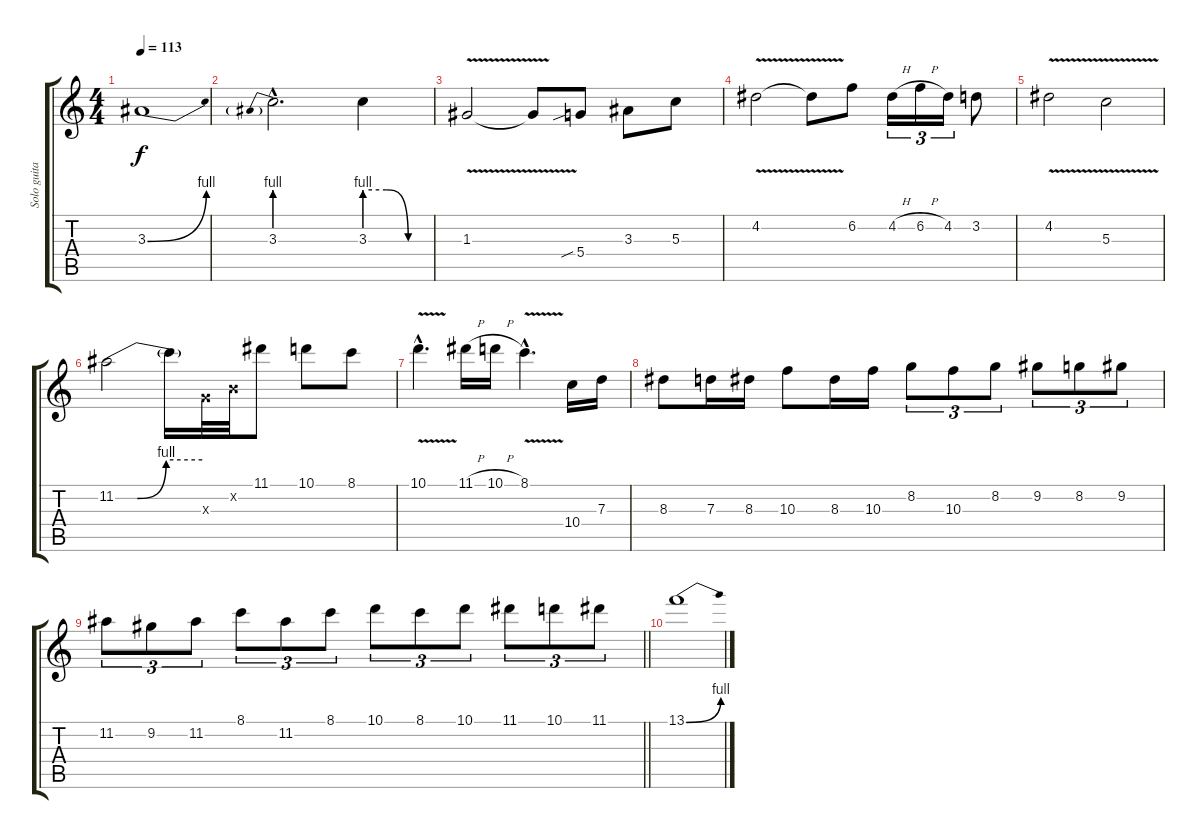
\track ("Solo guitar" "Solo guita") {instrument overdrivenguitar}
\staff {score tabs}
\tuning (E4 B3 G3 D3 A2 E2) {hide}
\ts (4 4)
\tempo 113
\clef g2
\ks c
3.3{be (bend 0 0 60 4)}.1{dy f} |
3.3{be (prebend 0 4 60 4) hac}.2{d} 3.3{be (custom 0 4 20 4 40 0 60 0)}.4 |
1.3{v}.2 1.3{t}.8 5.4{sib}.8 3.3.8 5.3.8 |
4.2{v}.2 4.2{t}.8 6.2.8 4.2{h}.16{tu (3 2)} 6.2{h}.16{tu (3 2)} 4.2.16{tu (3 2)} 3.2.8 |
4.2{v}.2 5.3{v}.2 |
11.2{be (custom 0 0 15 0 35 4 60 4)}.2 11.2{t}.16 0.3{x}.32 0.2{x}.32 11.1.8 10.1.8 8.1.8 |
10.1{v hac}.4{d} 11.1{h}.16 10.1{h}.16 8.1{v hac}.4{d} 10.4.16 7.3.16 |
8.3.8 7.3.16 8.3.16 10.3.8 8.3.16 10.3.16 8.2.8{tu (3 2)} 10.3.8{tu (3 2)} 8.2.8{tu (3 2)} 9.2.8{tu (3 2)} 8.2.8{tu (3 2)} 9.2.8{tu (3 2)} |
\barLineRight lightlight
11.2.8{tu (3 2)} 9.2.8{tu (3 2)} 11.2.8{tu (3 2)} 8.1.8{tu (3 2)} 11.2.8{tu (3 2)} 8.1.8{tu (3 2)} 10.1.8{tu (3 2)} 8.1.8{tu (3 2)} 10.1.8{tu (3 2)} 11.1.8{tu (3 2)} 10.1.8{tu (3 2)} 11.1.8{tu (3 2)} |
13.1{be (bend 0 0 60 4)}.1
